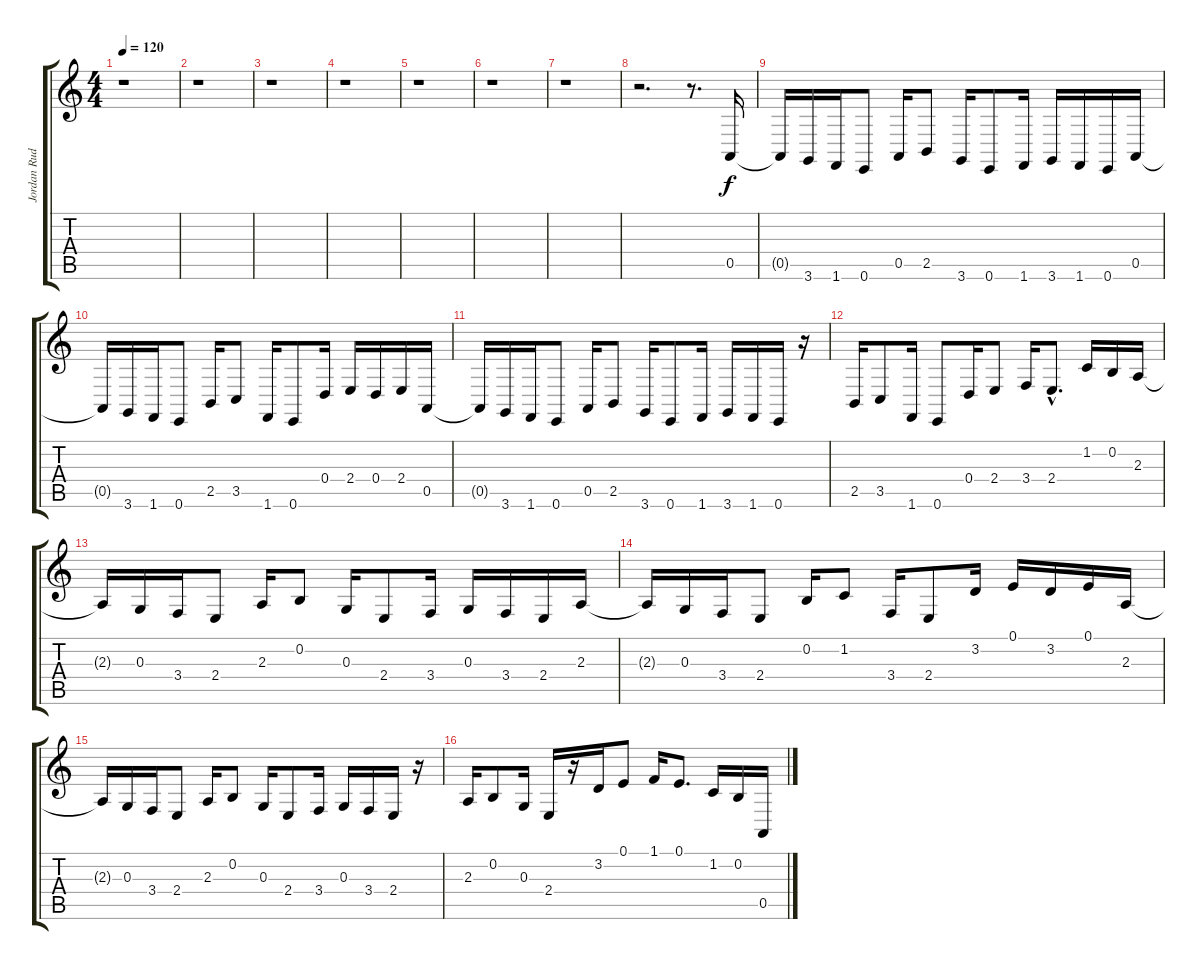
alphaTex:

\track ("Jordan Rudess - Piano" "Jordan Rud") {instrument brightacousticpiano}
\staff {score tabs}
\tuning (E4 B3 G3 D3 A2 E2) {hide}
\ts (4 4)
\tempo 120
\clef g2
\ks c
r.1{dy f} |
r.1 |
r.1 |
r.1 |
r.1 |
r.1 |
r.1 |
r.2{d} r.8{d} 0.5.16{volume 8} |
0.5{t}.16 3.6.16 1.6.16 0.6.8 0.5.16 2.5.8 3.6.16 0.6.8 1.6.16 3.6.16 1.6.16 0.6.16 0.5.16 |
0.5{t}.16 3.6.16 1.6.16 0.6.8 2.5.16 3.5.8 1.6.16 0.6.8 0.4.16 2.4.16 0.4.16 2.4.16 0.5.16 |
0.5{t}.16 3.6.16 1.6.16 0.6.8 0.5.16 2.5.8 3.6.16 0.6.8 1.6.16 3.6.16 1.6.16 0.6.16 r.16 |
2.5.16 3.5.8 1.6.16 0.6.8 0.4.16 2.4.8 3.4.16 2.4{hac}.8{d} 1.2.16 0.2.16 2.3.16 |
2.3{t}.16 0.3.16 3.4.16 2.4.8 2.3.16 0.2.8 0.3.16 2.4.8 3.4.16 0.3.16 3.4.16 2.4.16 2.3.16 |
2.3{t}.16 0.3.16 3.4.16 2.4.8 0.2.16 1.2.8 3.4.16 2.4.8 3.2.16 0.1.16 3.2.16 0.1.16 2.3.16 |
2.3{t}.16 0.3.16 3.4.16 2.4.8 2.3.16 0.2.8 0.3.16 2.4.8 3.4.16 0.3.16 3.4.16 2.4.16 r.16 |
2.3.16 0.2.8 0.3.16 2.4.16 r.16 3.2.16 0.1.8 1.1.16 0.1.8{d} 1.2.16 0.2.16 0.5.16{volume 7}
